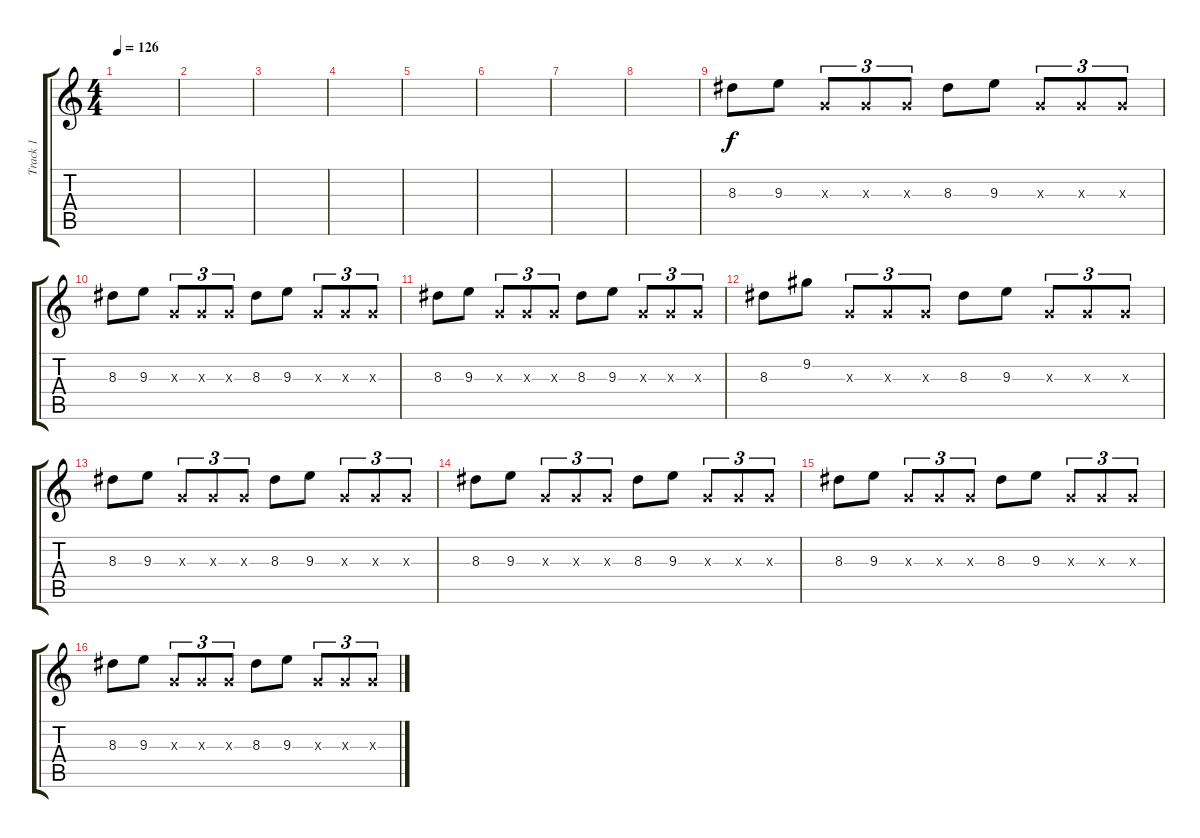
\track ("Track 1" "Track 1") {instrument distortionguitar}
\staff {score tabs}
\tuning (E4 B3 G3 D3 A2 E2) {hide}
\ts (4 4)
\tempo 126
\clef g2
\ks c
|
|
|
|
|
|
|
|
8.3.8 9.3.8 0.3{x}.8{tu (3 2)} 0.3{x}.8{tu (3 2)} 0.3{x}.8{tu (3 2)} 8.3.8 9.3.8 0.3{x}.8{tu (3 2)} 0.3{x}.8{tu (3 2)} 0.3{x}.8{tu (3 2)} |
8.3.8 9.3.8 0.3{x}.8{tu (3 2)} 0.3{x}.8{tu (3 2)} 0.3{x}.8{tu (3 2)} 8.3.8 9.3.8 0.3{x}.8{tu (3 2)} 0.3{x}.8{tu (3 2)} 0.3{x}.8{tu (3 2)} |
8.3.8 9.3.8 0.3{x}.8{tu (3 2)} 0.3{x}.8{tu (3 2)} 0.3{x}.8{tu (3 2)} 8.3.8 9.3.8 0.3{x}.8{tu (3 2)} 0.3{x}.8{tu (3 2)} 0.3{x}.8{tu (3 2)} |
8.3.8 9.2.8 0.3{x}.8{tu (3 2)} 0.3{x}.8{tu (3 2)} 0.3{x}.8{tu (3 2)} 8.3.8 9.3.8 0.3{x}.8{tu (3 2)} 0.3{x}.8{tu (3 2)} 0.3{x}.8{tu (3 2)} |
8.3.8 9.3.8 0.3{x}.8{tu (3 2)} 0.3{x}.8{tu (3 2)} 0.3{x}.8{tu (3 2)} 8.3.8 9.3.8 0.3{x}.8{tu (3 2)} 0.3{x}.8{tu (3 2)} 0.3{x}.8{tu (3 2)} |
8.3.8 9.3.8 0.3{x}.8{tu (3 2)} 0.3{x}.8{tu (3 2)} 0.3{x}.8{tu (3 2)} 8.3.8 9.3.8 0.3{x}.8{tu (3 2)} 0.3{x}.8{tu (3 2)} 0.3{x}.8{tu (3 2)} |
8.3.8 9.3.8 0.3{x}.8{tu (3 2)} 0.3{x}.8{tu (3 2)} 0.3{x}.8{tu (3 2)} 8.3.8 9.3.8 0.3{x}.8{tu (3 2)} 0.3{x}.8{tu (3 2)} 0.3{x}.8{tu (3 2)} |
8.3.8 9.3.8 0.3{x}.8{tu (3 2)} 0.3{x}.8{tu (3 2)} 0.3{x}.8{tu (3 2)} 8.3.8 9.3.8 0.3{x}.8{tu (3 2)} 0.3{x}.8{tu (3 2)} 0.3{x}.8{tu (3 2)}
